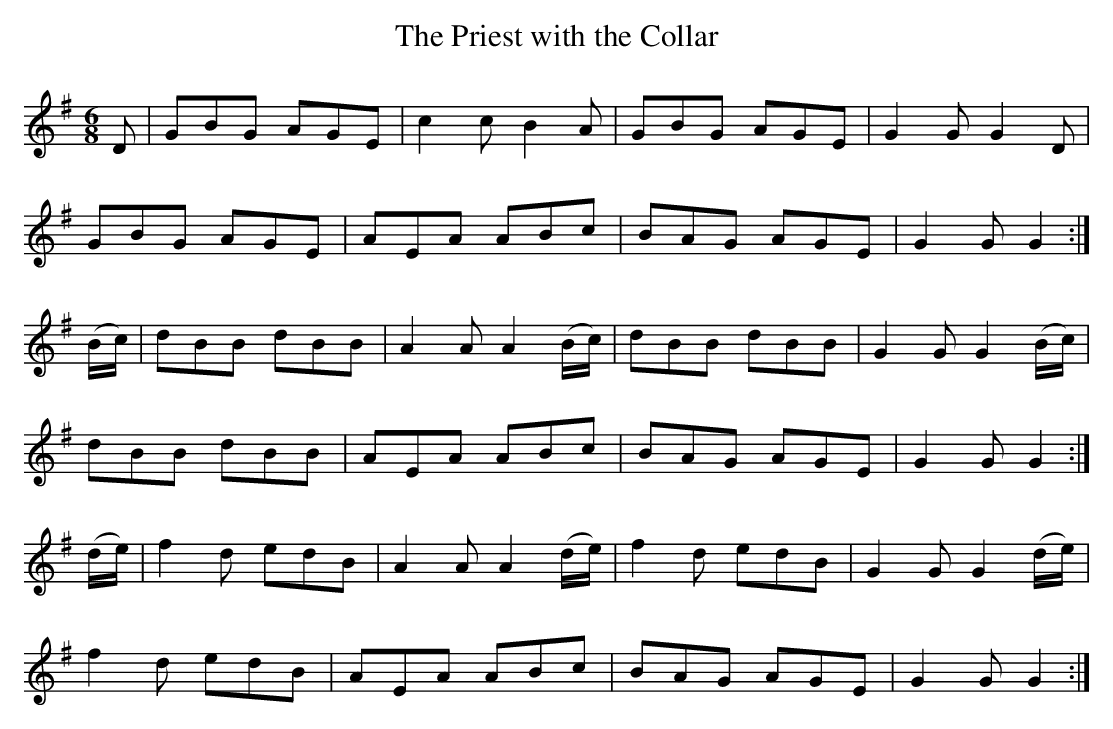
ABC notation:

X:1
T: The Priest with the Collar
M: 6/8
L: 1/8
K: G
D|GBG AGE|c2 c B2 A|GBG AGE|G2 G G2 D|
GBG AGE|AEA ABc|BAG AGE|G2 G G2:|
(B/c/)|dBB dBB|A2 A A2 (B/c/)|dBB dBB|G2 G G2 (B/c/)|
dBB dBB|AEA ABc|BAG AGE|G2 G G2:|
(d/e/)|f2d edB|A2 A A2 (d/e/)|f2d edB|G2 G G2 (d/e/)|
f2d edB|AEA ABc|BAG AGE|G2 G G2:|
